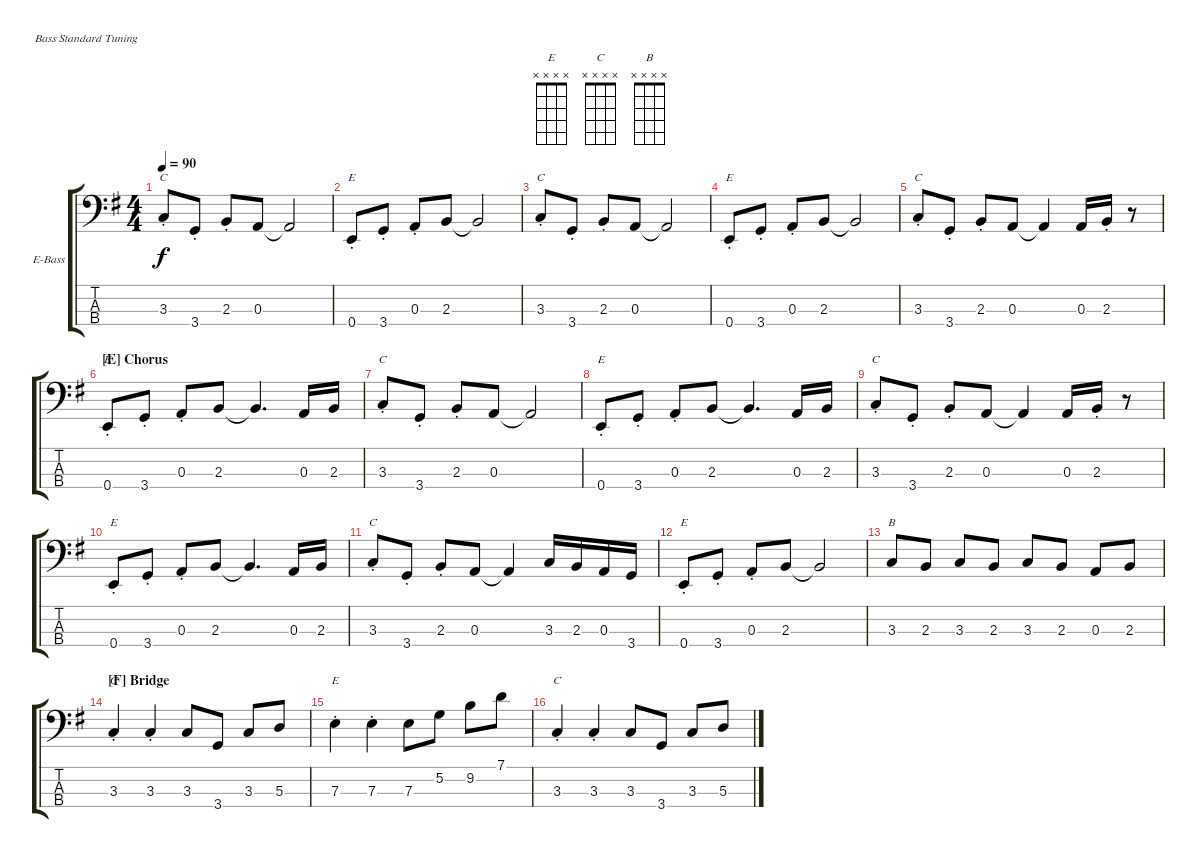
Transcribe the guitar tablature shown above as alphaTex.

\defaultSystemsLayout 4
\bracketExtendMode groupsimilarinstruments
\firstSystemTrackNameOrientation horizontal
\otherSystemsTrackNameOrientation horizontal
\track ("Nick O'Malley" "E-Bass") {multiBarRest instrument electricbassfinger}
\staff {score tabs}
\tuning (G2 D2 A1 E1)
\chord ("E" x x x x)
\chord ("C" x x x x)
\chord ("B" x x x x)
\ts (4 4)
\tempo 90
\clef f4
\ks g
3.3{st}.8{ch "C" dy f} 3.4{st}.8 2.3{st}.8 0.3.8 0.3{t}.2 |
0.4{st}.8{ch "E"} 3.4{st}.8 0.3{st}.8 2.3.8 2.3{t}.2 |
3.3{st}.8{ch "C"} 3.4{st}.8 2.3{st}.8 0.3.8 0.3{t}.2 |
0.4{st}.8{ch "E"} 3.4{st}.8 0.3{st}.8 2.3.8 2.3{t}.2 |
3.3{st}.8{ch "C"} 3.4{st}.8 2.3{st}.8 0.3.8 0.3{t}.4 0.3.16 2.3{st}.16 r.8 |
\section ("E" "Chorus")
0.4{st}.8{ch "E"} 3.4{st}.8 0.3{st}.8 2.3.8 2.3{t}.4{d} 0.3.16 2.3.16 |
3.3{st}.8{ch "C"} 3.4{st}.8 2.3{st}.8 0.3.8 0.3{t}.2 |
0.4{st}.8{ch "E"} 3.4{st}.8 0.3{st}.8 2.3.8 2.3{t}.4{d} 0.3.16 2.3.16 |
3.3{st}.8{ch "C"} 3.4{st}.8 2.3{st}.8 0.3.8 0.3{t}.4 0.3.16 2.3{st}.16 r.8 |
0.4{st}.8{ch "E"} 3.4{st}.8 0.3{st}.8 2.3.8 2.3{t}.4{d} 0.3.16 2.3.16 |
3.3{st}.8{ch "C"} 3.4{st}.8 2.3{st}.8 0.3.8 0.3{t}.4 3.3.16 2.3.16 0.3.16 3.4.16 |
0.4{st}.8{ch "E"} 3.4{st}.8 0.3{st}.8 2.3.8 2.3{t}.2 |
3.3.8{ch "B"} 2.3.8 3.3.8 2.3.8 3.3.8 2.3.8 0.3.8 2.3.8 |
\section ("F" "Bridge")
3.3{st}.4{ch "C"} 3.3{st}.4 3.3.8 3.4.8 3.3.8 5.3.8 |
7.3{st}.4{ch "E"} 7.3{st}.4 7.3.8 5.2.8 9.2.8 7.1.8 |
3.3{st}.4{ch "C"} 3.3{st}.4 3.3.8 3.4.8 3.3.8 5.3.8
